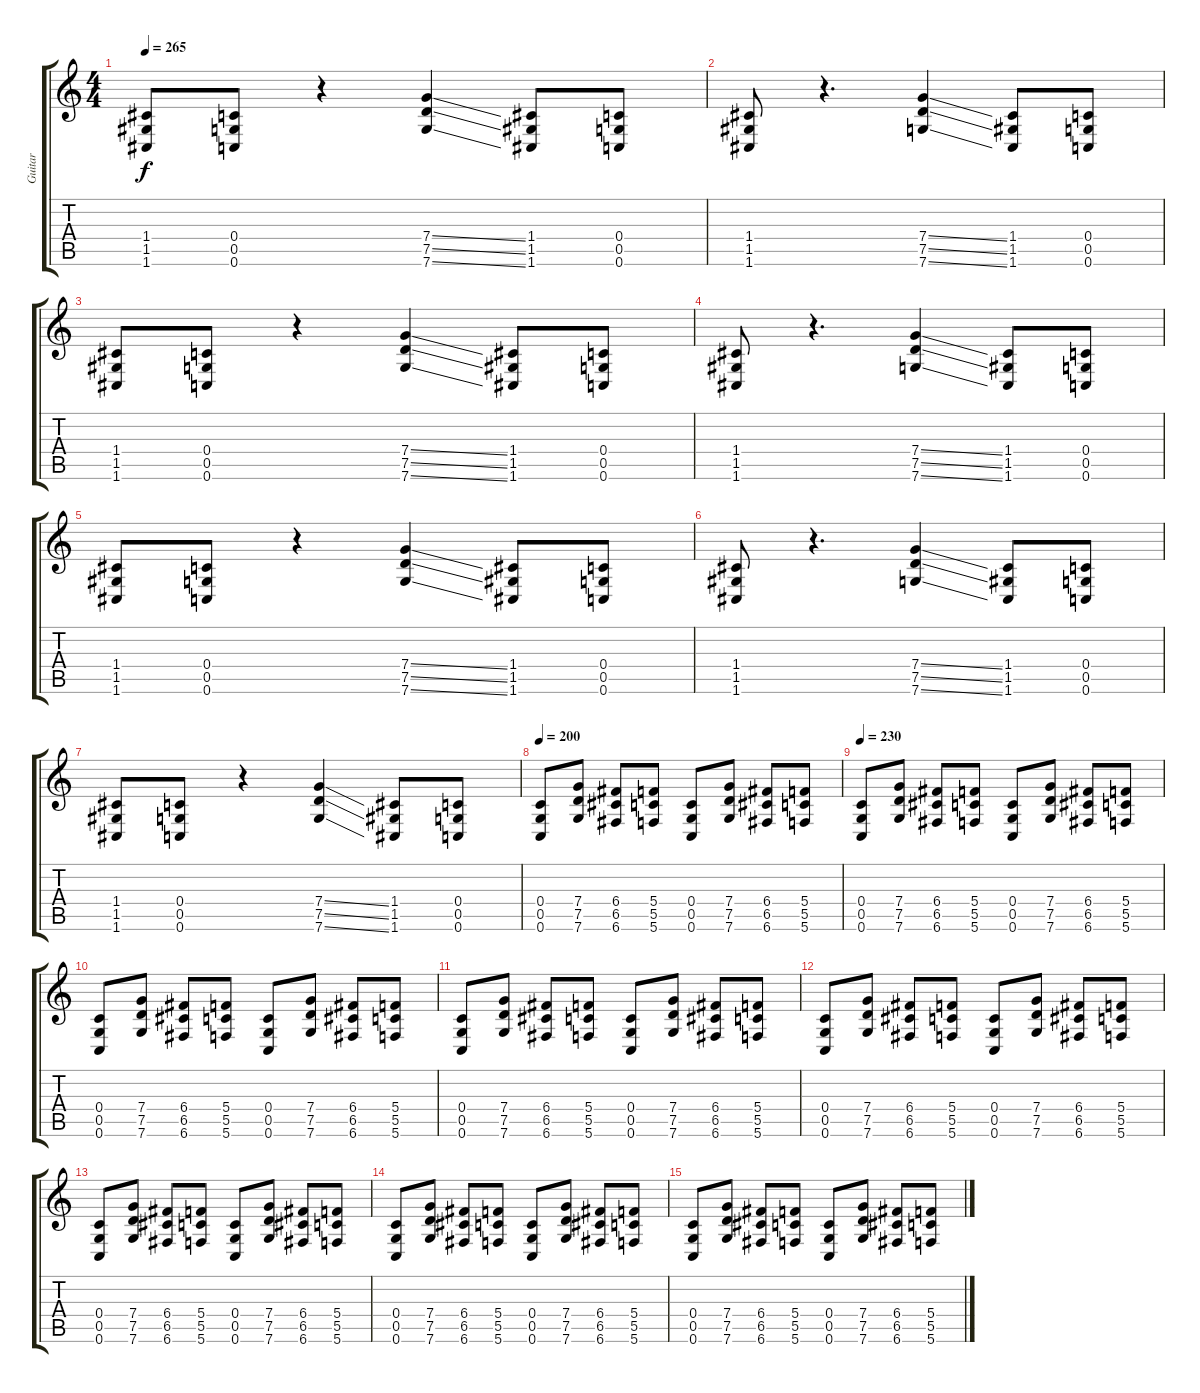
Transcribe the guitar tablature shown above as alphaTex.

\track ("Guitar" "Guitar") {instrument distortionguitar}
\staff {score tabs}
\tuning (D4 A3 F3 C3 G2 C2) {hide}
\ts (4 4)
\tempo 265
\clef g2
\ks c
(1.4 1.5 1.6).8{dy f} (0.4 0.5 0.6).8 r.4 (7.4{ss} 7.5{ss} 7.6{ss}).4 (1.4 1.5 1.6).8 (0.4 0.5 0.6).8 |
(1.4 1.5 1.6).8 r.4{d} (7.4{ss} 7.5{ss} 7.6{ss}).4 (1.4 1.5 1.6).8 (0.4 0.5 0.6).8 |
(1.4 1.5 1.6).8 (0.4 0.5 0.6).8 r.4 (7.4{ss} 7.5{ss} 7.6{ss}).4 (1.4 1.5 1.6).8 (0.4 0.5 0.6).8 |
(1.4 1.5 1.6).8 r.4{d} (7.4{ss} 7.5{ss} 7.6{ss}).4 (1.4 1.5 1.6).8 (0.4 0.5 0.6).8 |
(1.4 1.5 1.6).8 (0.4 0.5 0.6).8 r.4 (7.4{ss} 7.5{ss} 7.6{ss}).4 (1.4 1.5 1.6).8 (0.4 0.5 0.6).8 |
(1.4 1.5 1.6).8 r.4{d} (7.4{ss} 7.5{ss} 7.6{ss}).4 (1.4 1.5 1.6).8 (0.4 0.5 0.6).8 |
(1.4 1.5 1.6).8 (0.4 0.5 0.6).8 r.4 (7.4{ss} 7.5{ss} 7.6{ss}).4 (1.4 1.5 1.6).8 (0.4 0.5 0.6).8 |
\tempo 200
(0.4 0.5 0.6).8 (7.4 7.5 7.6).8 (6.4 6.5 6.6).8 (5.4 5.5 5.6).8 (0.4 0.5 0.6).8 (7.4 7.5 7.6).8 (6.4 6.5 6.6).8 (5.4 5.5 5.6).8 |
\tempo 230
(0.4 0.5 0.6).8 (7.4 7.5 7.6).8 (6.4 6.5 6.6).8 (5.4 5.5 5.6).8 (0.4 0.5 0.6).8 (7.4 7.5 7.6).8 (6.4 6.5 6.6).8 (5.4 5.5 5.6).8 |
(0.4 0.5 0.6).8 (7.4 7.5 7.6).8 (6.4 6.5 6.6).8 (5.4 5.5 5.6).8 (0.4 0.5 0.6).8 (7.4 7.5 7.6).8 (6.4 6.5 6.6).8 (5.4 5.5 5.6).8 |
(0.4 0.5 0.6).8 (7.4 7.5 7.6).8 (6.4 6.5 6.6).8 (5.4 5.5 5.6).8 (0.4 0.5 0.6).8 (7.4 7.5 7.6).8 (6.4 6.5 6.6).8 (5.4 5.5 5.6).8 |
(0.4 0.5 0.6).8 (7.4 7.5 7.6).8 (6.4 6.5 6.6).8 (5.4 5.5 5.6).8 (0.4 0.5 0.6).8 (7.4 7.5 7.6).8 (6.4 6.5 6.6).8 (5.4 5.5 5.6).8 |
(0.4 0.5 0.6).8 (7.4 7.5 7.6).8 (6.4 6.5 6.6).8 (5.4 5.5 5.6).8 (0.4 0.5 0.6).8 (7.4 7.5 7.6).8 (6.4 6.5 6.6).8 (5.4 5.5 5.6).8 |
(0.4 0.5 0.6).8 (7.4 7.5 7.6).8 (6.4 6.5 6.6).8 (5.4 5.5 5.6).8 (0.4 0.5 0.6).8 (7.4 7.5 7.6).8 (6.4 6.5 6.6).8 (5.4 5.5 5.6).8 |
(0.4 0.5 0.6).8 (7.4 7.5 7.6).8 (6.4 6.5 6.6).8 (5.4 5.5 5.6).8 (0.4 0.5 0.6).8 (7.4 7.5 7.6).8 (6.4 6.5 6.6).8 (5.4 5.5 5.6).8
